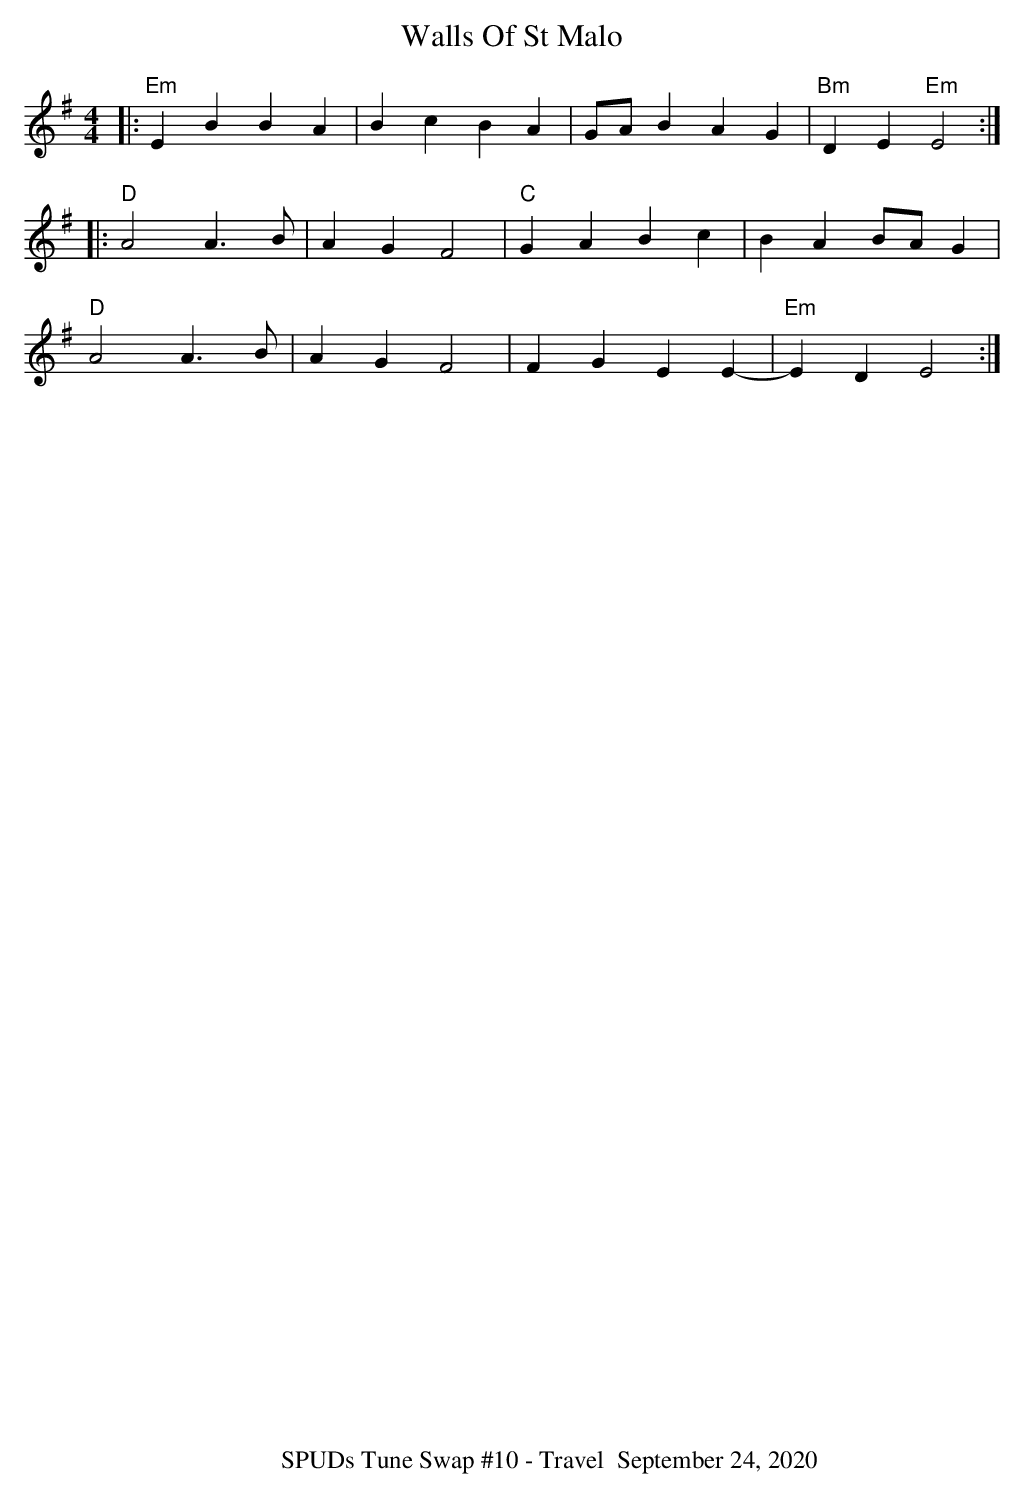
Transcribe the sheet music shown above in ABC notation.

X:1
T:Walls Of St Malo
M:4/4
L:1/4
K:Em
|:"Em"EB BA|Bc BA|G/A/B AG|"Bm"DE "Em"E2:|
|:"D"A2 A>B|AG F2|"C"GA Bc|BA B/2A/2G|
"D"A2 A>B|AG F2|FG EE-|"Em"ED-E2:|
